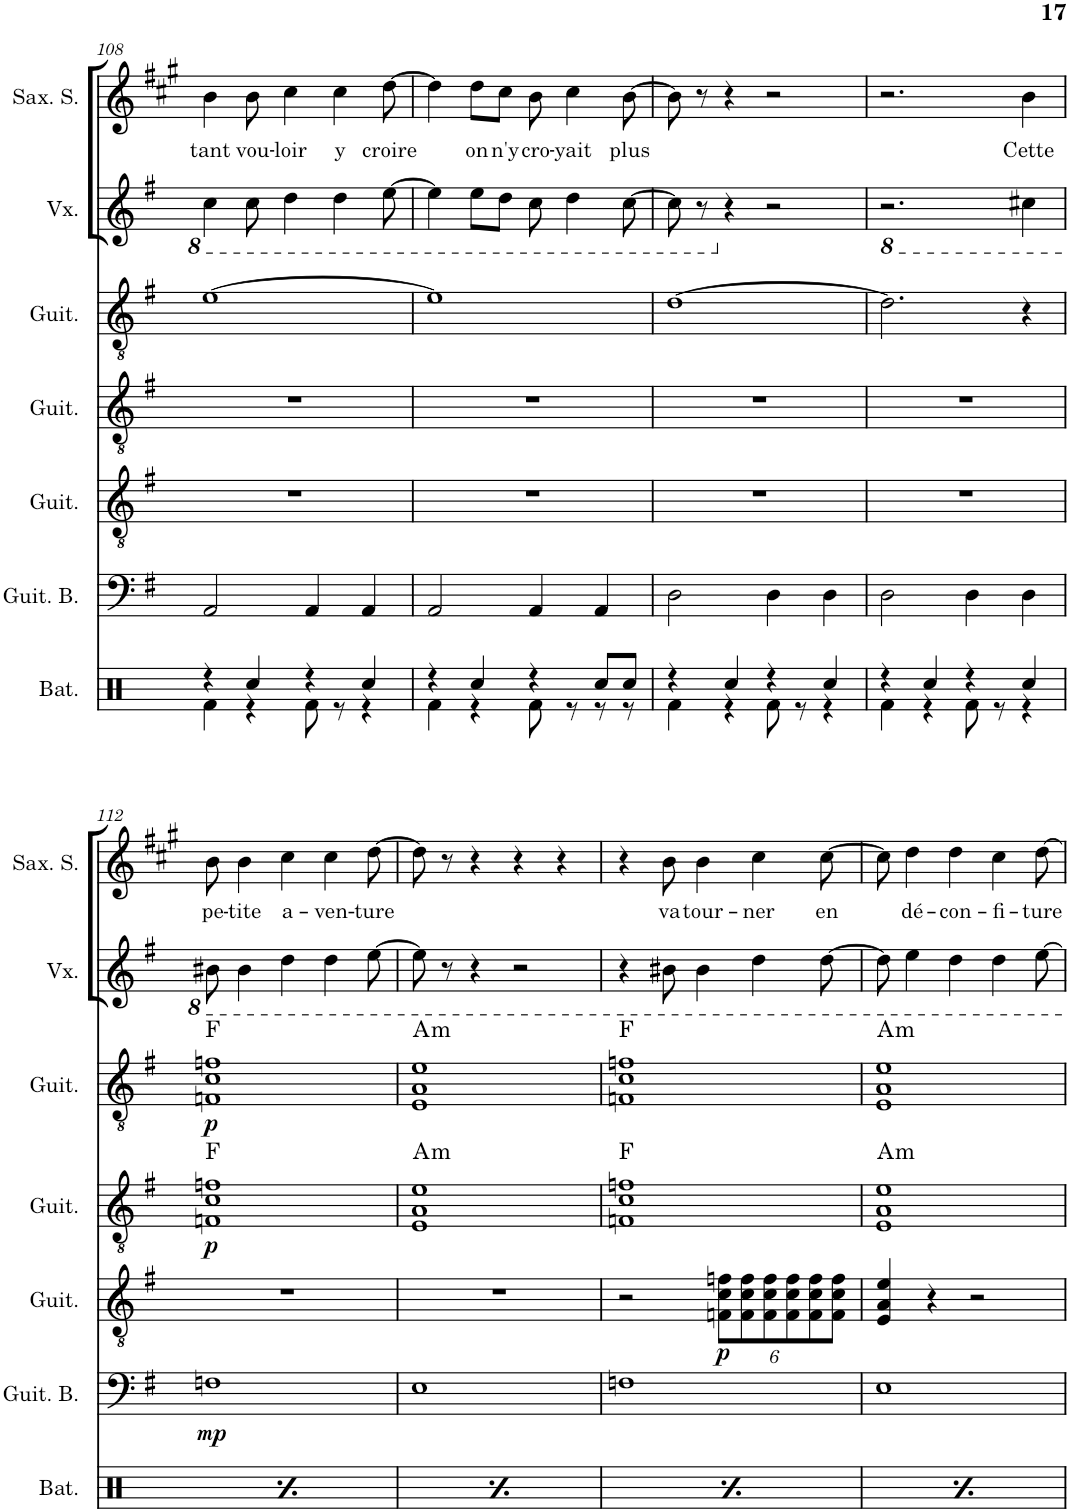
**kern	**kern	**dynam	**kern	**dynam	**kern	**dynam	**kern	**dynam	**harte	**kern	**kern	**text
*part7	*part6	*part6	*part5	*part5	*part4	*part4	*part3	*part3	*part3	*part2	*part1	*part1
*staff7	*staff6	*staff6	*staff5	*staff5	*staff4	*staff4	*staff3	*staff3	*	*staff2	*staff1	*staff1
*I"Batterie	*I"Guitare Basse	*	*I"Guitare Acoustique	*	*I"Guitare Acoustique	*	*I"Guitare Acoustique	*	*	*I"Voix	*I"Saxophone Soprano	*
*I'Bat.	*I'Guit. B.	*	*I'Guit.	*	*I'Guit.	*	*I'Guit.	*	*	*I'Vx.	*I'Sax. S.	*
!!LO:PB:g=z
*clefX	*clefF4	*	*clefGv2	*	*clefGv2	*	*clefGv2	*	*	*clefG2	*clefG2	*
*	*Trd7c12	*	*	*	*	*	*	*	*	*	*Trd1c2	*
*k[]	*k[f#]	*	*k[f#]	*	*k[f#]	*	*k[f#]	*	*	*k[f#]	*k[f#c#g#]	*
*M4/4	*M4/4	*	*M4/4	*	*M4/4	*	*M4/4	*	*	*M4/4	*M4/4	*
=108	=108	=108	=108	=108	=108	=108	=108	=108	=108	=108	=108	=108
*^	*	*	*	*	*	*	*	*	*	*	*	*
!	!	!	!	!	!	!	!	!	!	!	!	!	!LO:LY:b
4r	4Rf\	2AA/	.	1r	.	1r	.	[1e	.	.	4c\	4b\	tant
!	!	!	!	!	!	!	!	!	!	!	!	!	!LO:LY:b
4Rcc/	4r	.	.	.	.	.	.	.	.	.	8c\	8b\	vou-
!	!	!	!	!	!	!	!	!	!	!	!	!	!LO:LY:b
.	.	.	.	.	.	.	.	.	.	.	4d\	4cc#\	-loir
4r	8Rf\	4AA/	.	.	.	.	.	.	.	.	.	.	.
!	!	!	!	!	!	!	!	!	!	!	!	!	!LO:LY:b
.	8r	.	.	.	.	.	.	.	.	.	4d\	4cc#\	y
4Rcc/	4r	4AA/	.	.	.	.	.	.	.	.	.	.	.
!	!	!	!	!	!	!	!	!	!	!	!	!	!LO:LY:b
.	.	.	.	.	.	.	.	.	.	.	[8e\	[8dd\	croire
=109	=109	=109	=109	=109	=109	=109	=109	=109	=109	=109	=109	=109	=109
4r	4Rf\	2AA/	.	1r	.	1r	.	1e]	.	.	4e\]	4dd\]	.
!	!	!	!	!	!	!	!	!	!	!	!	!	!LO:LY:b
4Rcc/	4r	.	.	.	.	.	.	.	.	.	8e\L	8dd\L	on
!	!	!	!	!	!	!	!	!	!	!	!	!	!LO:LY:b
.	.	.	.	.	.	.	.	.	.	.	8d\J	8cc#\J	n'y
!	!	!	!	!	!	!	!	!	!	!	!	!	!LO:LY:b
4r	8Rf\	4AA/	.	.	.	.	.	.	.	.	8c\	8b\	cro-
!	!	!	!	!	!	!	!	!	!	!	!	!	!LO:LY:b
.	8r	.	.	.	.	.	.	.	.	.	4d\	4cc#\	-yait
8Rcc/L	8r	4AA/	.	.	.	.	.	.	.	.	.	.	.
!	!	!	!	!	!	!	!	!	!	!	!	!	!LO:LY:b
8Rcc/J	8r	.	.	.	.	.	.	.	.	.	[8c\	[8b\	plus
=110	=110	=110	=110	=110	=110	=110	=110	=110	=110	=110	=110	=110	=110
4r	4Rf\	2D\	.	1r	.	1r	.	[1d	.	.	8c\]	8b\]	.
.	.	.	.	.	.	.	.	.	.	.	8r	8r	.
4Rcc/	4r	.	.	.	.	.	.	.	.	.	4r	4r	.
4r	8Rf\	4D\	.	.	.	.	.	.	.	.	2r	2r	.
.	8r	.	.	.	.	.	.	.	.	.	.	.	.
4Rcc/	4r	4D\	.	.	.	.	.	.	.	.	.	.	.
=111	=111	=111	=111	=111	=111	=111	=111	=111	=111	=111	=111	=111	=111
4r	4Rf\	2D\	.	1r	.	1r	.	2.d\]	.	.	2.r	2.r	.
4Rcc/	4r	.	.	.	.	.	.	.	.	.	.	.	.
4r	8Rf\	4D\	.	.	.	.	.	.	.	.	.	.	.
.	8r	.	.	.	.	.	.	.	.	.	.	.	.
!	!	!	!	!	!	!	!	!	!	!	!	!	!LO:LY:b
4Rcc/	4r	4D\	.	.	.	.	.	4r	.	.	4c#X\	4b\	Cette
!!LO:LB:g=z
=112	=112	=112	=112	=112	=112	=112	=112	=112	=112	=112	=112	=112	=112
!	!	!	!LO:DY:b	!	!	!	!LO:DY:b	!	!LO:DY:b	!	!	!	!LO:LY:b
4r	4Rf\	1Fn	mp	1r	.	1Fn 1c 1fn	p	1Fn 1c 1fn	p	F:maj	8B#X\	8b\	pe-
!	!	!	!	!	!	!	!	!	!	!	!	!	!LO:LY:b
.	.	.	.	.	.	.	.	.	.	.	4B#\	4b\	-tite
4Rcc/	4r	.	.	.	.	.	.	.	.	.	.	.	.
!	!	!	!	!	!	!	!	!	!	!	!	!	!LO:LY:b
.	.	.	.	.	.	.	.	.	.	.	4d\	4cc#\	a-
4r	8Rf\	.	.	.	.	.	.	.	.	.	.	.	.
!	!	!	!	!	!	!	!	!	!	!	!	!	!LO:LY:b
.	8r	.	.	.	.	.	.	.	.	.	4d\	4cc#\	-ven-
4Rcc/	4r	.	.	.	.	.	.	.	.	.	.	.	.
!	!	!	!	!	!	!	!	!	!	!	!	!	!LO:LY:b
.	.	.	.	.	.	.	.	.	.	.	[8e\	[8dd\	-ture
=113	=113	=113	=113	=113	=113	=113	=113	=113	=113	=113	=113	=113	=113
!	!	!	!	!	!	!	!	!	!	!LO:H:kt=m	!	!	!
4r	4Rf\	1E	.	1r	.	1E 1A 1e	.	1E 1A 1e	.	A:min	8e\]	8dd\]	.
.	.	.	.	.	.	.	.	.	.	.	8r	8r	.
4Rcc/	4r	.	.	.	.	.	.	.	.	.	4r	4r	.
4r	8Rf\	.	.	.	.	.	.	.	.	.	2r	4r	.
.	8r	.	.	.	.	.	.	.	.	.	.	.	.
4Rcc/	4r	.	.	.	.	.	.	.	.	.	.	4r	.
=114	=114	=114	=114	=114	=114	=114	=114	=114	=114	=114	=114	=114	=114
4r	4Rf\	1Fn	.	2r	.	1Fn 1c 1fn	.	1Fn 1c 1fn	.	F:maj	4r	4r	.
!	!	!	!	!	!	!	!	!	!	!	!	!	!LO:LY:b
4Rcc/	4r	.	.	.	.	.	.	.	.	.	8B#X\	8b\	va
!	!	!	!	!	!	!	!	!	!	!	!	!	!LO:LY:b
.	.	.	.	.	.	.	.	.	.	.	4B#\	4b\	tour-
*	*	*	*	*Xbrackettup	*	*	*	*	*	*	*	*	*
!	!	!	!	!	!LO:DY:b	!	!	!	!	!	!	!	!
4r	8Rf\	.	.	12Fn\ 12c\ 12fn\L	p	.	.	.	.	.	.	.	.
.	.	.	.	12F\ 12c\ 12f\	.	.	.	.	.	.	.	.	.
!	!	!	!	!	!	!	!	!	!	!	!	!	!LO:LY:b
.	8r	.	.	.	.	.	.	.	.	.	4d\	4cc#\	-ner
.	.	.	.	12F\ 12c\ 12f\	.	.	.	.	.	.	.	.	.
4Rcc/	4r	.	.	12F\ 12c\ 12f\	.	.	.	.	.	.	.	.	.
.	.	.	.	12F\ 12c\ 12f\	.	.	.	.	.	.	.	.	.
!	!	!	!	!	!	!	!	!	!	!	!	!	!LO:LY:b
.	.	.	.	.	.	.	.	.	.	.	[8d\	[8cc#\	en
.	.	.	.	12F\ 12c\ 12f\J	.	.	.	.	.	.	.	.	.
=115	=115	=115	=115	=115	=115	=115	=115	=115	=115	=115	=115	=115	=115
!	!	!	!	!	!	!	!	!	!	!LO:H:kt=m	!	!	!
4r	4Rf\	1E	.	4E/ 4A/ 4e/	.	1E 1A 1e	.	1E 1A 1e	.	A:min	8d\]	8cc#\]	.
!	!	!	!	!	!	!	!	!	!	!	!	!	!LO:LY:b
.	.	.	.	.	.	.	.	.	.	.	4e\	4dd\	dé-
4Rcc/	4r	.	.	4r	.	.	.	.	.	.	.	.	.
!	!	!	!	!	!	!	!	!	!	!	!	!	!LO:LY:b
.	.	.	.	.	.	.	.	.	.	.	4d\	4dd\	-con-
4r	8Rf\	.	.	2r	.	.	.	.	.	.	.	.	.
!	!	!	!	!	!	!	!	!	!	!	!	!	!LO:LY:b
.	8r	.	.	.	.	.	.	.	.	.	4d\	4cc#\	-fi-
4Rcc/	4r	.	.	.	.	.	.	.	.	.	.	.	.
!	!	!	!	!	!	!	!	!	!	!	!	!	!LO:LY:b
.	.	.	.	.	.	.	.	.	.	.	[8e\	[8dd\	-ture
*v	*v	*	*	*	*	*	*	*	*	*	*	*	*
=	=	=	=	=	=	=	=	=	=	=	=	=
*-	*-	*-	*-	*-	*-	*-	*-	*-	*-	*-	*-	*-
